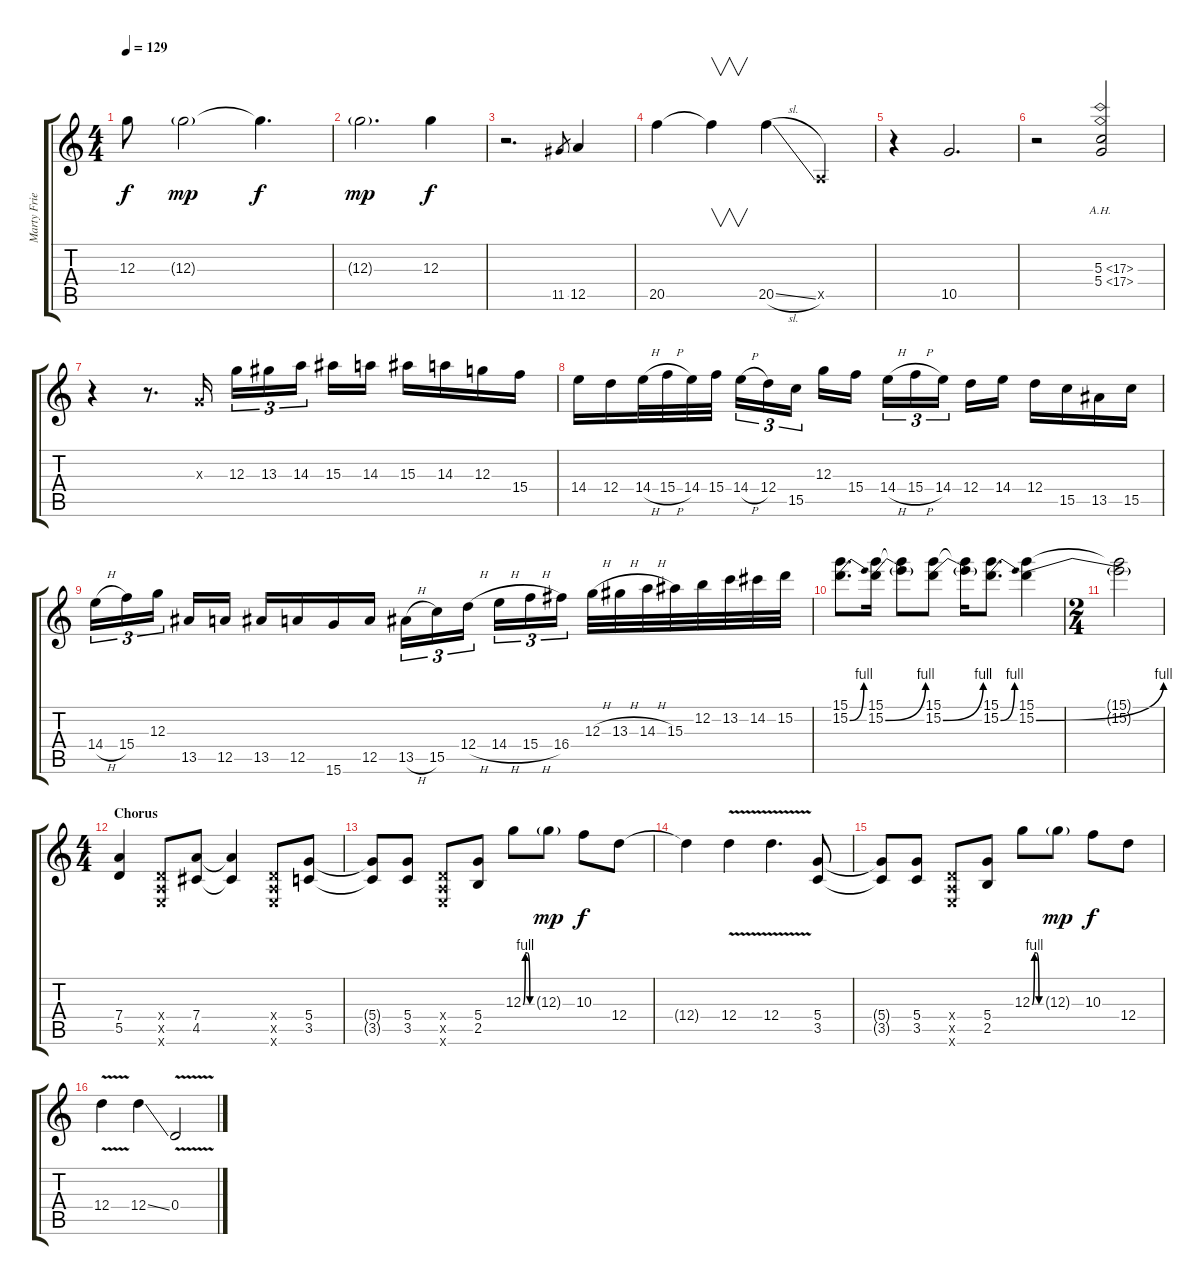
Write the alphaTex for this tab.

\track ("Marty Friedman (Lead G)" "Marty Frie") {instrument overdrivenguitar}
\staff {score tabs}
\tuning (E4 B3 G3 D3 A2 E2) {hide}
\ts (4 4)
\tempo 129
\clef g2
\ks c
12.3{t}.8{dy f} 12.3{g}.2{dy mp} 12.3{t}.4{d dy f} |
12.3{g}.2{d dy mp} 12.3.4{dy f} |
r.2{d} 11.5.8{gr} 12.5.4 |
20.5.4 20.5{t}.4{v} 20.5{sl}.4 0.5{x}.4 |
r.4 10.5.2{d} |
r.2 (5.3{ah 12} 5.4{ah 12}).2 |
r.4 r.8{d} 0.3{x}.16 12.3.16{tu (3 2)} 13.3.16{tu (3 2)} 14.3.16{tu (3 2) beam splitsecondary} 15.3.16 14.3.16 15.3.16 14.3.16 12.3.16 15.4.16 |
14.4.16 12.4.16 14.4{h}.32 15.4{h}.32 14.4.32 15.4.32 14.4{h}.16{tu (3 2)} 12.4.16{tu (3 2)} 15.5.16{tu (3 2) beam splitsecondary} 12.3.16 15.4.16 14.4{h}.16{tu (3 2)} 15.4{h}.16{tu (3 2)} 14.4.16{tu (3 2) beam splitsecondary} 12.4.16 14.4.16 12.4.16 15.5.16 13.5.16 15.5.16 |
14.4{h}.16{tu (3 2)} 15.4.16{tu (3 2)} 12.3.16{tu (3 2) beam splitsecondary} 13.5.16 12.5.16 13.5.16 12.5.16 15.6.16 12.5.16 13.5{h}.16{tu (3 2)} 15.5.16{tu (3 2)} 12.4{h}.16{tu (3 2) beam splitsecondary} 14.4{h}.16{tu (3 2)} 15.4{h}.16{tu (3 2)} 16.4.16{tu (3 2)} 12.3{h}.32 13.3{h}.32 14.3{h}.32 15.3.32 12.2.32 13.2.32 14.2.32 15.2.32 |
(15.1 15.2{be (bend 0 0 60 4)}).8{d} (15.1 15.2{be (bend 0 0 60 4)}).16 (15.1{t} 15.2{t}).8 (15.1 15.2{be (bend 0 0 60 4)}).8 (15.1{t} 15.2{t}).16 (15.1 15.2{be (bend 0 0 60 4)}).8{d} (15.1 15.2{be (bend 0 0 60 4)}).4 |
\ts (2 4)
(15.1{t} 15.2{t}).2 |
\ts (4 4)
\section ("" "Chorus")
(7.4 5.5).4{volume 12} (0.4{x} 0.5{x} 0.6{x}).8 (7.4 4.5).8 (7.4{t} 4.5{t}).4 (0.4{x} 0.5{x} 0.6{x}).8 (5.4 3.5).8 |
(5.4{t} 3.5{t}).8 (5.4 3.5).8 (0.4{x} 0.5{x} 0.6{x}).8 (5.4 2.5).8 12.3{be (custom 0 0 15 4 30 4 45 0 60 0)}.8 12.3{g}.8{dy mp} 10.3.8{dy f} 12.4.8 |
12.4{t}.4 12.4{v}.4 12.4{v}.4{d} (5.4 3.5).8 |
(5.4{t} 3.5{t}).8 (5.4 3.5).8 (0.4{x} 0.5{x} 0.6{x}).8 (5.4 2.5).8 12.3{be (custom 0 0 15 4 30 4 45 0 60 0)}.8 12.3{g}.8{dy mp} 10.3.8{dy f} 12.4.8 |
12.4{v}.4 12.4{ss}.4 0.4{v}.2
